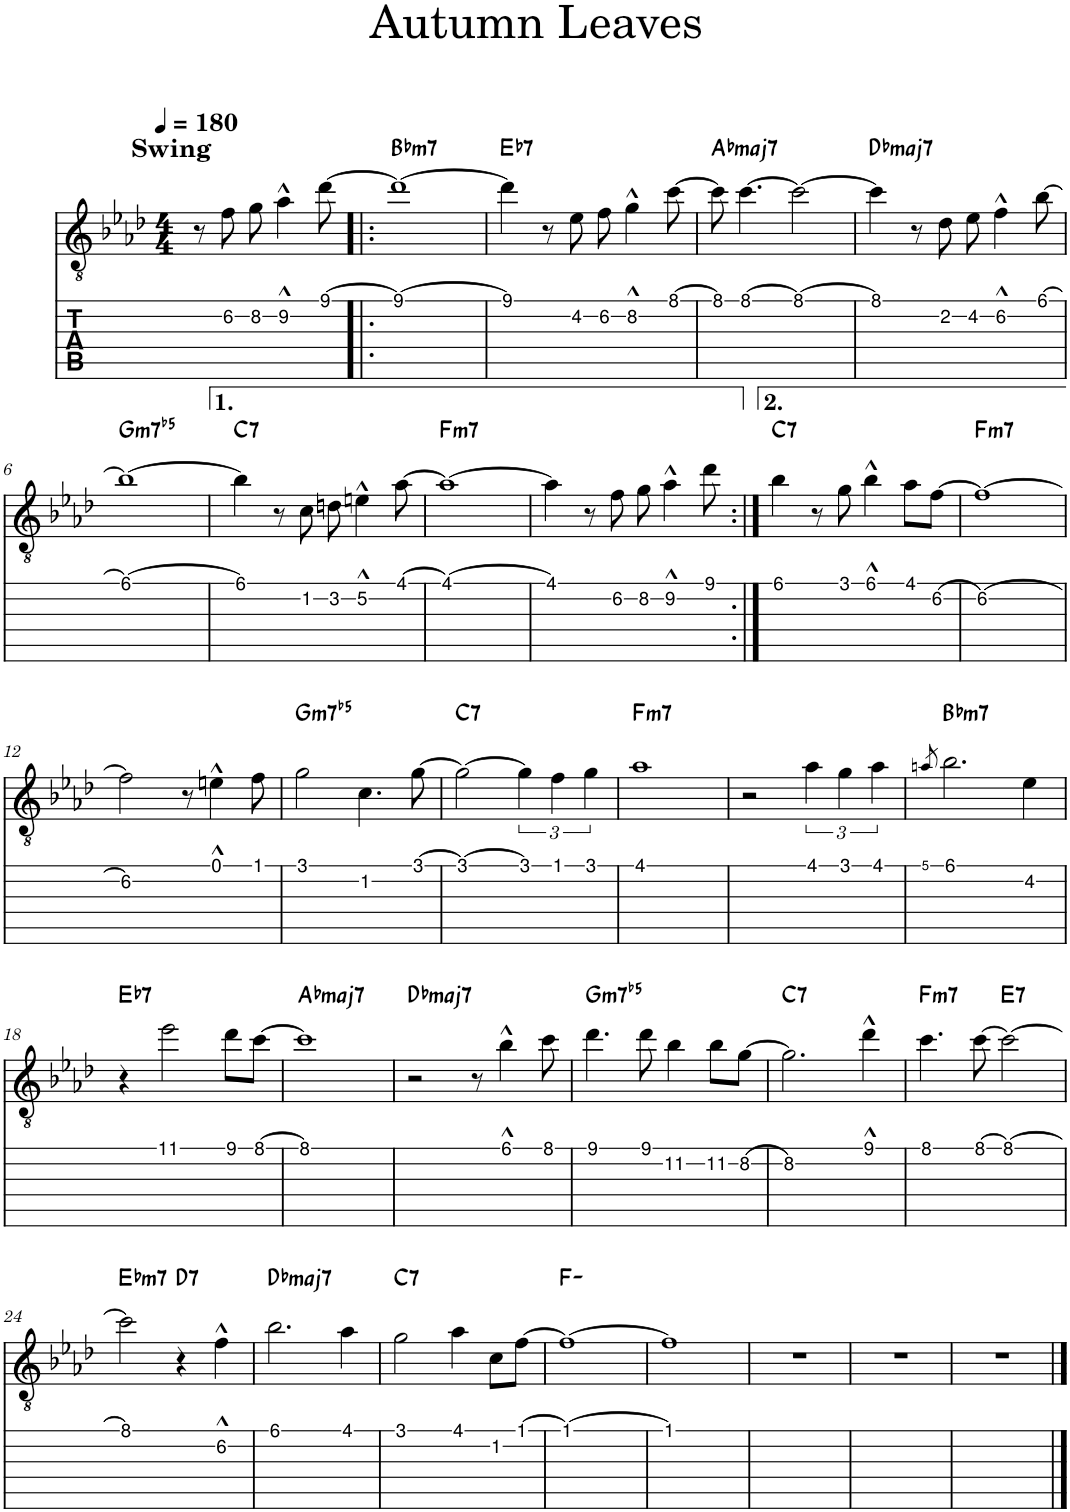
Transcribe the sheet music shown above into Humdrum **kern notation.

**kern	**kern	**harte
*part1	*part1	*part1
*staff2	*staff1	*
*I"Guitar	*	*
*I'Guit.	*	*
*stria6	*	*
*	*clefGv2	*
*k[b-e-a-d-]	*k[b-e-a-d-]	*
*M4/4	*M4/4	*
*MM180	*MM180	*
=1	=1	=1
8r	8r	.
!	!LO:TX:a:B:t=Swing	!
8f	8f\	.
8g	8g\	.
4a-^^	4a-^^\	.
[8dd-	[8dd-\	.
=2!|:	=2!|:	=2!|:
!	!	!LO:H:kt=m7
1dd-_	1dd-_	Bb:min7
=3	=3	=3
!	!	!LO:H:kt=7
4dd-]	4dd-\]	Eb:7
8r	8r	.
8e-	8e-\	.
8f	8f\	.
4g^^	4g^^\	.
[8cc	[8cc\	.
=4	=4	=4
!	!	!LO:H:kt=maj7
8cc]	8cc\]	Ab:maj7
[4.cc	[4.cc\	.
2cc_	2cc\_	.
=5	=5	=5
!	!	!LO:H:kt=maj7
4cc]	4cc\]	Db:maj7
8r	8r	.
8d-	8d-\	.
8e-	8e-\	.
4f^^	4f^^\	.
[8b-	[8b-\	.
!!LO:LB:g=z
=6	=6	=6
!	!	!LO:H:kt=m7b5
1b-_	1b-_	G:hdim7
=7	=7	=7
!	!	!LO:H:kt=7
4b-]	4b-\]	C:7
8r	8r	.
8c	8c\	.
8d	8dn\	.
4e^^	4en^^\	.
[8a-	[8a-\	.
=8	=8	=8
!	!	!LO:H:kt=m7
1a-_	1a-_	F:min7
=9	=9	=9
4a-]	4a-\]	.
8r	8r	.
8f	8f\	.
8g	8g\	.
4a-^^	4a-^^\	.
8dd-	8dd-\	.
=10:|!	=10:|!	=10:|!
!	!	!LO:H:kt=7
4b-	4b-\	C:7
8r	8r	.
8g	8g\	.
4b-^^	4b-^^\	.
8a-L	8a-\L	.
[8fJ	[8f\J	.
=11	=11	=11
!	!	!LO:H:kt=m7
1f_	1f_	F:min7
!!LO:LB:g=z
=12	=12	=12
2f]	2f\]	.
8r	8r	.
4e^^	4en^^\	.
8f	8f\	.
=13	=13	=13
!	!	!LO:H:kt=m7b5
2g	2g\	G:hdim7
4.c	4.c\	.
[8g	[8g\	.
=14	=14	=14
!	!	!LO:H:kt=7
2g_	2g\_	C:7
*Xbrackettup	*	*
6g]	6g\]	.
6f	6f\	.
6g	6g\	.
=15	=15	=15
!	!	!LO:H:kt=m7
1a-	1a-	F:min7
=16	=16	=16
2r	2r	.
6a-	6a-\	.
6g	6g\	.
6a-	6a-\	.
=17	=17	=17
qa	8qan/	.
!	!	!LO:H:kt=m7
2.b-	2.b-\	Bb:min7
4e-	4e-\	.
!!LO:LB:g=z
=18	=18	=18
!	!	!LO:H:kt=7
4r	4r	Eb:7
2ee-	2ee-\	.
8dd-L	8dd-\L	.
[8ccJ	[8cc\J	.
=19	=19	=19
!	!	!LO:H:kt=maj7
1cc]	1cc]	Ab:maj7
=20	=20	=20
!	!	!LO:H:kt=maj7
2r	2r	Db:maj7
8r	8r	.
4b-^^	4b-^^\	.
8cc	8cc\	.
=21	=21	=21
!	!	!LO:H:kt=m7b5
4.dd-	4.dd-\	G:hdim7
8dd-	8dd-\	.
4b-	4b-\	.
8b-L	8b-\L	.
[8gJ	[8g\J	.
=22	=22	=22
!	!	!LO:H:kt=7
2.g]	2.g\]	C:7
4dd-^^	4dd-^^\	.
=23	=23	=23
!	!	!LO:H:kt=m7
4.cc	4.cc\	F:min7
[8cc	[8cc\	.
!	!	!LO:H:kt=7
2cc_	2cc\_	E:7
!!LO:LB:g=z
=24	=24	=24
!	!	!LO:H:kt=m7
2cc]	2cc\]	Eb:min7
!	!	!LO:H:kt=7
4r	4r	D:7
4f^^	4f^^\	.
=25	=25	=25
!	!	!LO:H:kt=maj7
2.b-	2.b-\	Db:maj7
4a-	4a-\	.
=26	=26	=26
!	!	!LO:H:kt=7
2g	2g\	C:7
4a-	4a-\	.
8cL	8c\L	.
[8fJ	[8f\J	.
=27	=27	=27
1f_	1f_	F:min
=28	=28	=28
1f]	1f]	.
=29	=29	=29
1r	1r	.
=30	=30	=30
1r	1r	.
=31	=31	=31
1r	1r	.
==	==	==
*-	*-	*-
